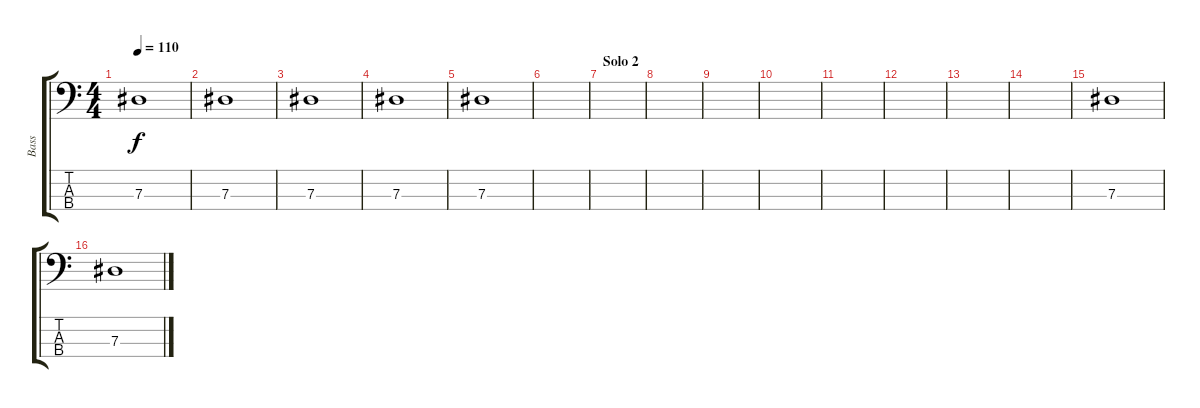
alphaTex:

\track ("Bass" "Bass") {instrument electricbassfinger}
\staff {score tabs}
\tuning (Gb2 Db2 Ab1 Eb1) {hide}
\ts (4 4)
\tempo 110
\clef f4
\ks c
7.3.1{dy f} |
7.3.1 |
7.3.1 |
7.3.1 |
7.3.1 |
|
\section ("" "Solo 2")
|
|
|
|
|
|
|
|
7.3.1 |
7.3.1
